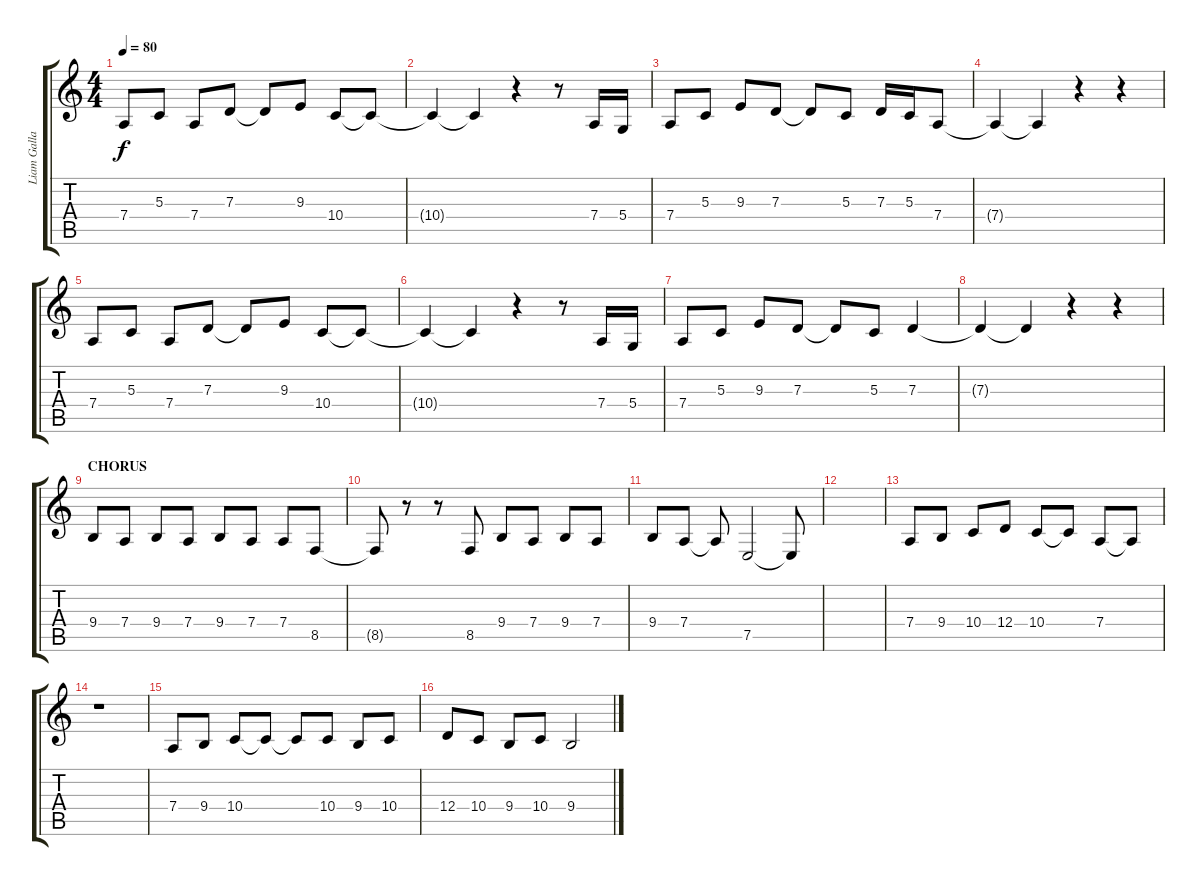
\track ("Liam Gallagher" "Liam Galla") {instrument tenorsax}
\staff {score tabs}
\tuning (E4 B3 G3 D3 A2 E2) {hide}
\ts (4 4)
\tempo 80
\clef g2
\ks c
7.4.8{dy f} 5.3.8 7.4.8 7.3.8 7.3{t}.8 9.3.8 10.4.8 10.4{t}.8 |
10.4{t}.4 10.4{t}.4 r.4 r.8 7.4.16 5.4.16 |
7.4.8 5.3.8 9.3.8 7.3.8 7.3{t}.8 5.3.8 7.3.16 5.3.16 7.4.8 |
7.4{t}.4 7.4{t}.4 r.4 r.4 |
7.4.8 5.3.8 7.4.8 7.3.8 7.3{t}.8 9.3.8 10.4.8 10.4{t}.8 |
10.4{t}.4 10.4{t}.4 r.4 r.8 7.4.16 5.4.16 |
7.4.8 5.3.8 9.3.8 7.3.8 7.3{t}.8 5.3.8 7.3.4 |
7.3{t}.4 7.3{t}.4 r.4 r.4 |
\section ("" "CHORUS")
9.4.8 7.4.8 9.4.8 7.4.8 9.4.8 7.4.8 7.4.8 8.5.8 |
8.5{t}.8 r.8 r.8 8.5.8 9.4.8 7.4.8 9.4.8 7.4.8 |
9.4.8 7.4.8 7.4{t}.8 7.5.2 7.5{t}.8 |
|
7.4.8 9.4.8 10.4.8 12.4.8 10.4.8 10.4{t}.8 7.4.8 7.4{t}.8 |
r.1 |
7.4.8 9.4.8 10.4.8 10.4{t}.8 10.4{t}.8 10.4.8 9.4.8 10.4.8 |
12.4.8 10.4.8 9.4.8 10.4.8 9.4.2
